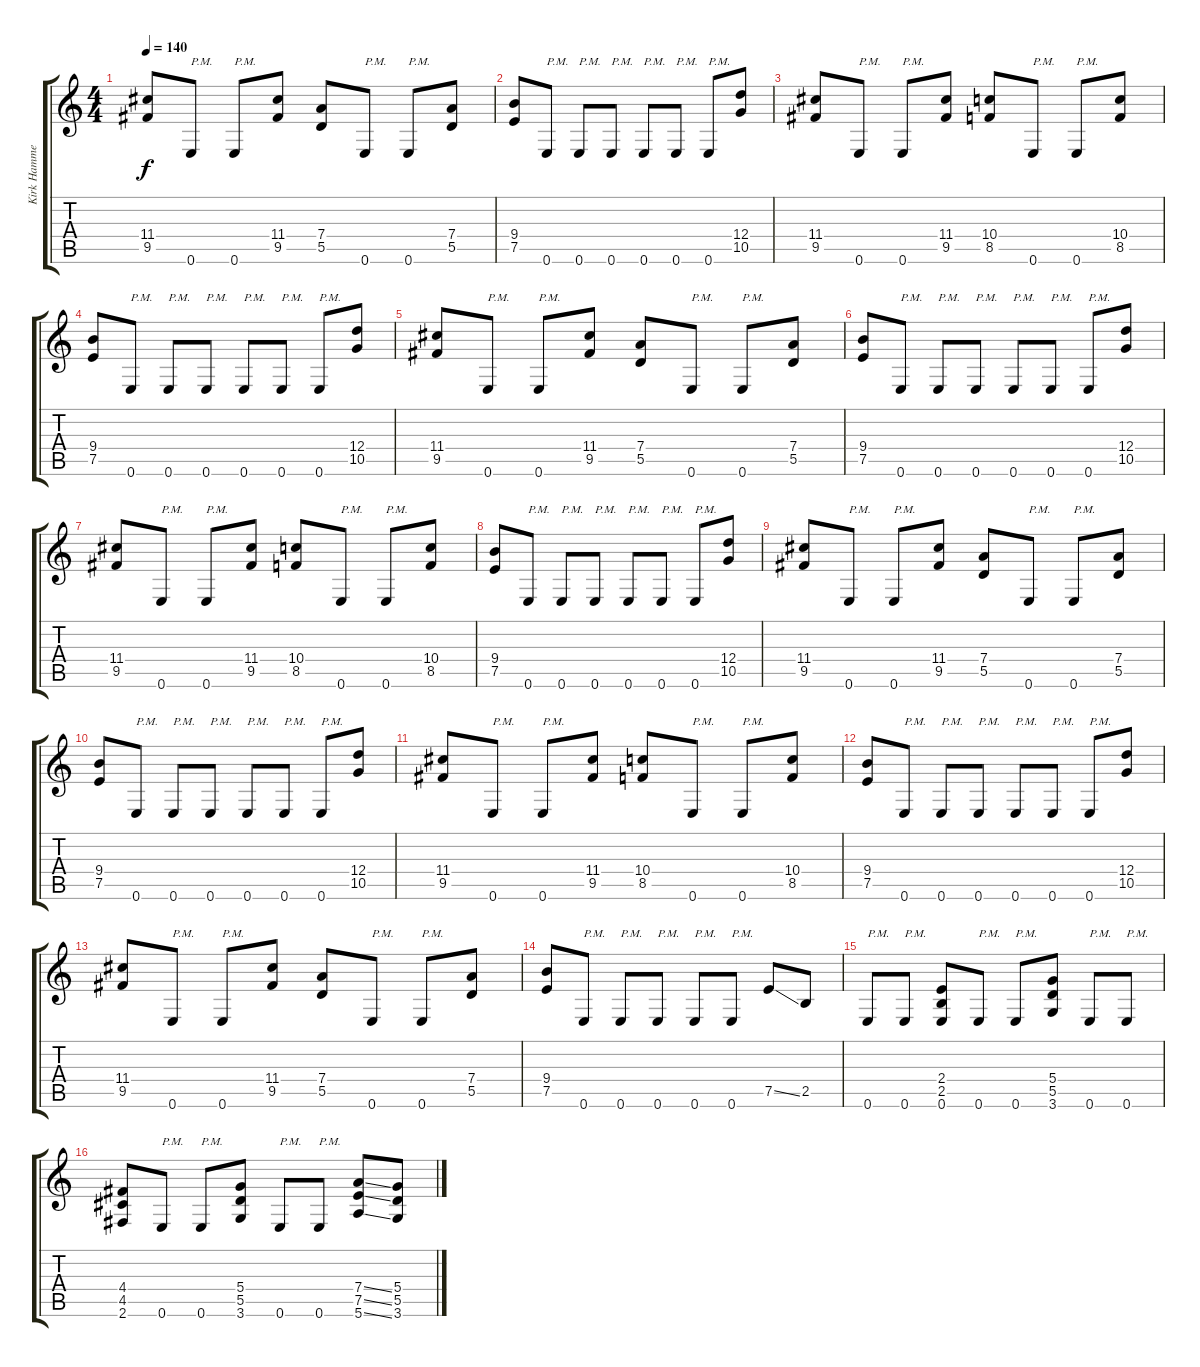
\track ("Kirk Hammett" "Kirk Hamme") {instrument overdrivenguitar}
\staff {score tabs}
\tuning (E4 B3 G3 D3 A2 E2) {hide}
\ts (4 4)
\tempo 140
\clef g2
\ks c
(11.4 9.5).8{dy f} 0.6.8{txt "P.M."} 0.6.8{txt "P.M."} (11.4 9.5).8 (7.4 5.5).8 0.6.8{txt "P.M."} 0.6.8{txt "P.M."} (7.4 5.5).8 |
(9.4 7.5).8 0.6.8{txt "P.M."} 0.6.8{txt "P.M."} 0.6.8{txt "P.M."} 0.6.8{txt "P.M."} 0.6.8{txt "P.M."} 0.6.8{txt "P.M."} (12.4 10.5).8 |
(11.4 9.5).8 0.6.8{txt "P.M."} 0.6.8{txt "P.M."} (11.4 9.5).8 (10.4 8.5).8 0.6.8{txt "P.M."} 0.6.8{txt "P.M."} (10.4 8.5).8 |
(9.4 7.5).8 0.6.8{txt "P.M."} 0.6.8{txt "P.M."} 0.6.8{txt "P.M."} 0.6.8{txt "P.M."} 0.6.8{txt "P.M."} 0.6.8{txt "P.M."} (12.4 10.5).8 |
(11.4 9.5).8 0.6.8{txt "P.M."} 0.6.8{txt "P.M."} (11.4 9.5).8 (7.4 5.5).8 0.6.8{txt "P.M."} 0.6.8{txt "P.M."} (7.4 5.5).8 |
(9.4 7.5).8 0.6.8{txt "P.M."} 0.6.8{txt "P.M."} 0.6.8{txt "P.M."} 0.6.8{txt "P.M."} 0.6.8{txt "P.M."} 0.6.8{txt "P.M."} (12.4 10.5).8 |
(11.4 9.5).8 0.6.8{txt "P.M."} 0.6.8{txt "P.M."} (11.4 9.5).8 (10.4 8.5).8 0.6.8{txt "P.M."} 0.6.8{txt "P.M."} (10.4 8.5).8 |
(9.4 7.5).8 0.6.8{txt "P.M."} 0.6.8{txt "P.M."} 0.6.8{txt "P.M."} 0.6.8{txt "P.M."} 0.6.8{txt "P.M."} 0.6.8{txt "P.M."} (12.4 10.5).8 |
(11.4 9.5).8 0.6.8{txt "P.M."} 0.6.8{txt "P.M."} (11.4 9.5).8 (7.4 5.5).8 0.6.8{txt "P.M."} 0.6.8{txt "P.M."} (7.4 5.5).8 |
(9.4 7.5).8 0.6.8{txt "P.M."} 0.6.8{txt "P.M."} 0.6.8{txt "P.M."} 0.6.8{txt "P.M."} 0.6.8{txt "P.M."} 0.6.8{txt "P.M."} (12.4 10.5).8 |
(11.4 9.5).8 0.6.8{txt "P.M."} 0.6.8{txt "P.M."} (11.4 9.5).8 (10.4 8.5).8 0.6.8{txt "P.M."} 0.6.8{txt "P.M."} (10.4 8.5).8 |
(9.4 7.5).8 0.6.8{txt "P.M."} 0.6.8{txt "P.M."} 0.6.8{txt "P.M."} 0.6.8{txt "P.M."} 0.6.8{txt "P.M."} 0.6.8{txt "P.M."} (12.4 10.5).8 |
(11.4 9.5).8 0.6.8{txt "P.M."} 0.6.8{txt "P.M."} (11.4 9.5).8 (7.4 5.5).8 0.6.8{txt "P.M."} 0.6.8{txt "P.M."} (7.4 5.5).8 |
(9.4 7.5).8 0.6.8{txt "P.M."} 0.6.8{txt "P.M."} 0.6.8{txt "P.M."} 0.6.8{txt "P.M."} 0.6.8{txt "P.M."} 7.5{ss}.8 2.5.8 |
0.6.8{txt "P.M."} 0.6.8{txt "P.M."} (2.4 2.5 0.6).8 0.6.8{txt "P.M."} 0.6.8{txt "P.M."} (5.4 5.5 3.6).8 0.6.8{txt "P.M."} 0.6.8{txt "P.M."} |
(4.4 4.5 2.6).8 0.6.8{txt "P.M."} 0.6.8{txt "P.M."} (5.4 5.5 3.6).8 0.6.8{txt "P.M."} 0.6.8{txt "P.M."} (7.4{ss} 7.5{ss} 5.6{ss}).8 (5.4 5.5 3.6).8
